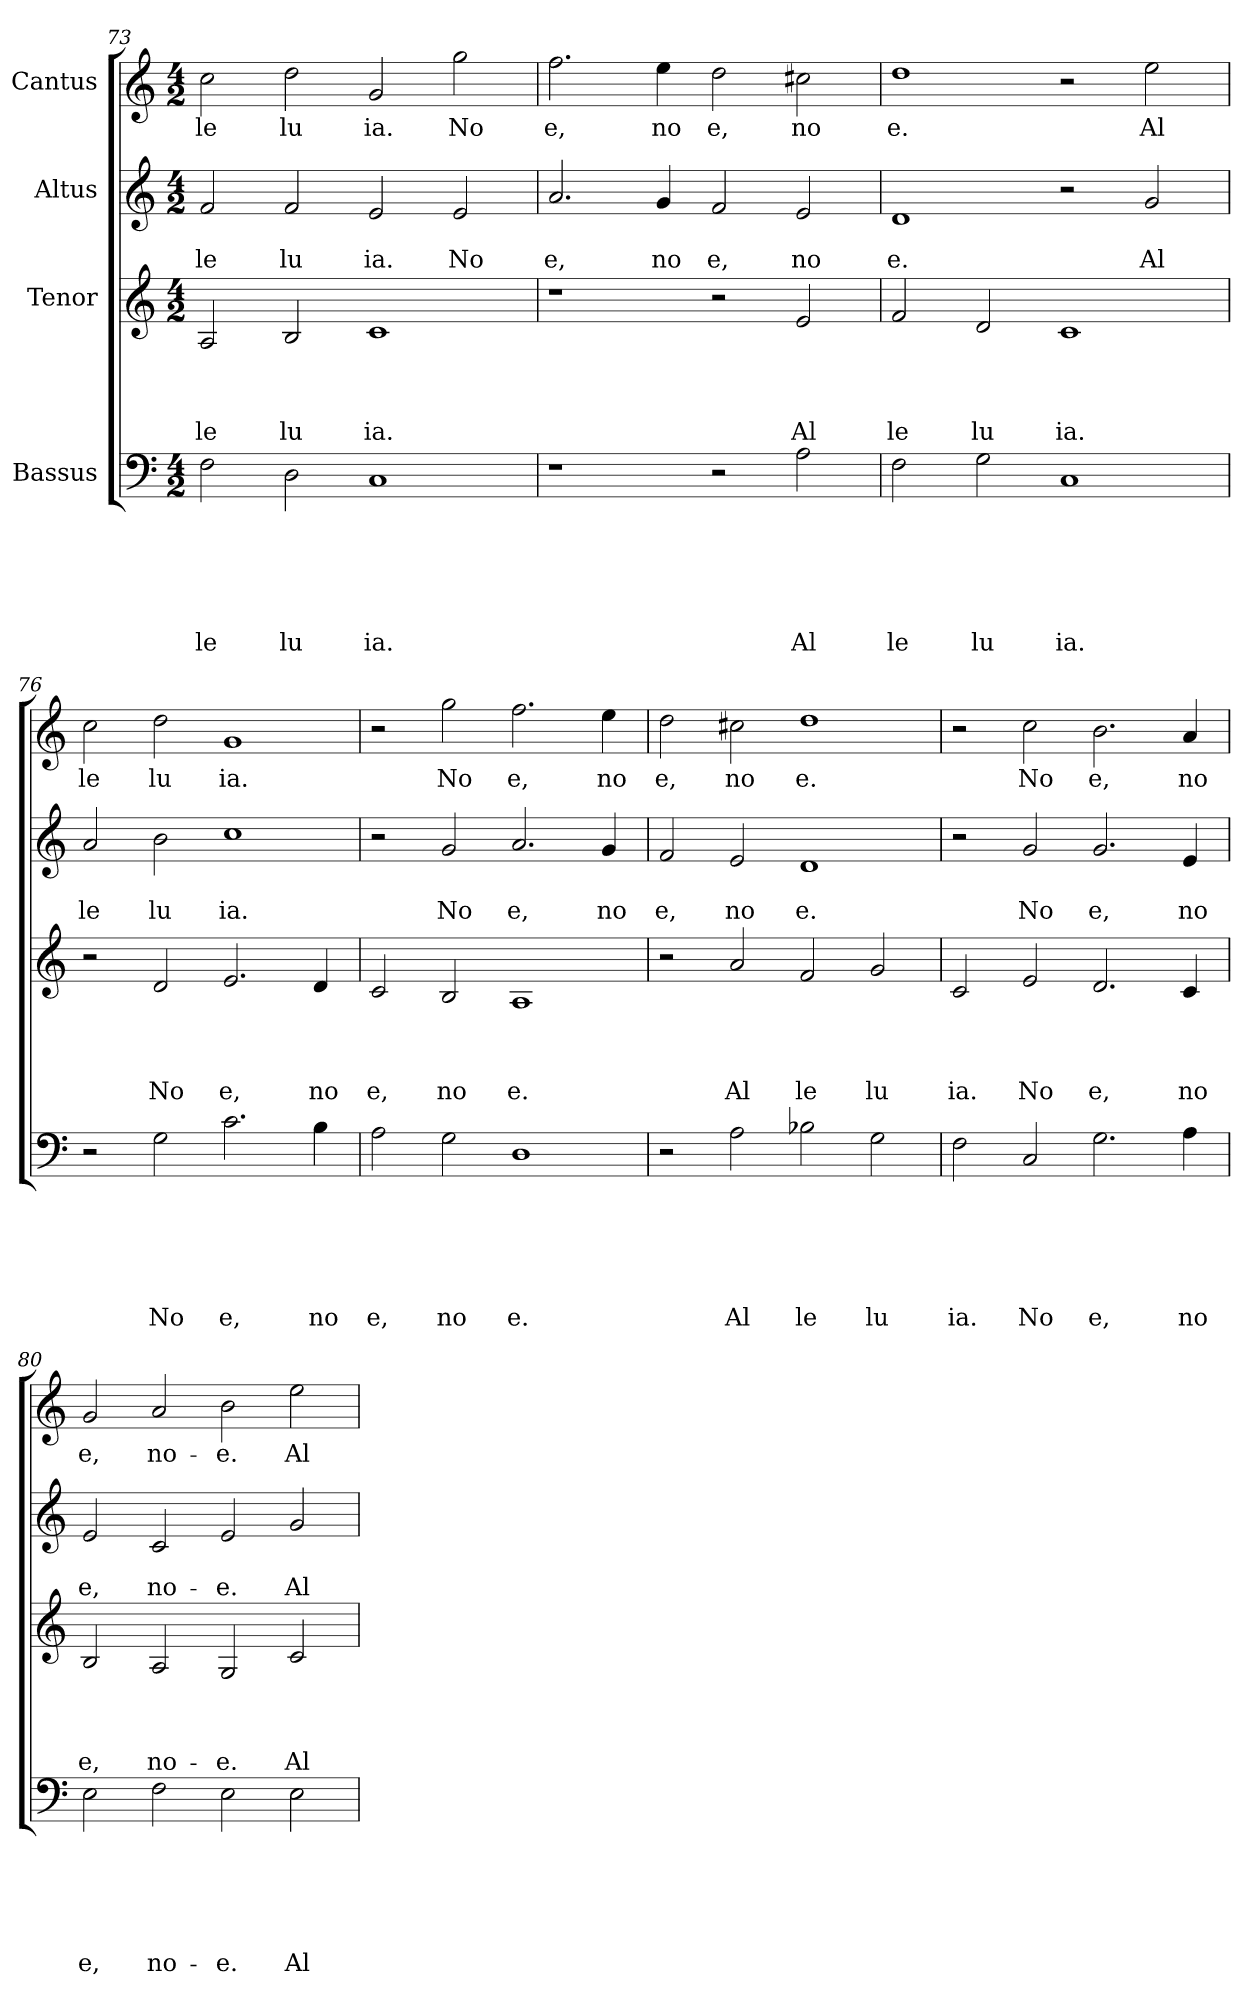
**kern	**text	**text	**text	**text	**text	**text	**kern	**text	**text	**text	**text	**kern	**text	**text	**kern	**text
*part4	*part4	*part4	*part4	*part4	*part4	*part4	*part3	*part3	*part3	*part3	*part3	*part2	*part2	*part2	*part1	*part1
*staff4	*staff4	*staff4	*staff4	*staff4	*staff4	*staff4	*staff3	*staff3	*staff3	*staff3	*staff3	*staff2	*staff2	*staff2	*staff1	*staff1
*I"Bassus	*	*	*	*	*	*	*I"Tenor	*	*	*	*	*I"Altus	*	*	*I"Cantus	*
!!LO:LB:g=z
*clefF4	*	*	*	*	*	*	*clefG2	*	*	*	*	*clefG2	*	*	*clefG2	*
*k[]	*	*	*	*	*	*	*k[]	*	*	*	*	*k[]	*	*	*k[]	*
*C:	*	*	*	*	*	*	*C:	*	*	*	*	*C:	*	*	*C:	*
*M4/2	*	*	*	*	*	*	*M4/2	*	*	*	*	*M4/2	*	*	*M4/2	*
=73	=73	=73	=73	=73	=73	=73	=73	=73	=73	=73	=73	=73	=73	=73	=73	=73
!	!	!	!	!	!	!LO:LY:b	!	!	!	!	!LO:LY:b	!	!	!LO:LY:b	!	!LO:LY:b
2F\	.	.	.	.	.	-le	2A/	.	.	.	le	2f/	.	le	2cc\	le
!	!	!	!	!	!	!LO:LY:b	!	!	!	!	!LO:LY:b	!	!	!LO:LY:b	!	!LO:LY:b
2D\	.	.	.	.	.	lu	2B/	.	.	.	lu	2f/	.	lu	2dd\	lu
!	!	!	!	!	!	!LO:LY:b	!	!	!	!	!LO:LY:b	!	!	!LO:LY:b	!	!LO:LY:b
1C	.	.	.	.	.	ia.	1c	.	.	.	ia.	2e/	.	ia.	2g/	ia.
!	!	!	!	!	!	!	!	!	!	!	!	!	!	!LO:LY:b	!	!LO:LY:b
.	.	.	.	.	.	.	.	.	.	.	.	2e/	.	No	2gg\	No
=74	=74	=74	=74	=74	=74	=74	=74	=74	=74	=74	=74	=74	=74	=74	=74	=74
!	!	!	!	!	!	!	!	!	!	!	!	!	!	!LO:LY:b	!	!LO:LY:b
1r	.	.	.	.	.	.	1r	.	.	.	.	2.a/	.	e,	2.ff\	e,
!	!	!	!	!	!	!	!	!	!	!	!	!	!	!LO:LY:b	!	!LO:LY:b
.	.	.	.	.	.	.	.	.	.	.	.	4g/	.	no	4ee\	no
!	!	!	!	!	!	!	!	!	!	!	!	!	!	!LO:LY:b	!	!LO:LY:b
2r	.	.	.	.	.	.	2r	.	.	.	.	2f/	.	e,	2dd\	e,
!	!	!	!	!	!	!LO:LY:b	!	!	!	!	!LO:LY:b	!	!	!LO:LY:b	!	!LO:LY:b
2A\	.	.	.	.	.	Al	2e/	.	.	.	Al	2e/	.	no	2cc#X\	no
=75	=75	=75	=75	=75	=75	=75	=75	=75	=75	=75	=75	=75	=75	=75	=75	=75
!	!	!	!	!	!	!LO:LY:b	!	!	!	!	!LO:LY:b	!	!	!LO:LY:b	!	!LO:LY:b
2F\	.	.	.	.	.	le	2f/	.	.	.	le	1d	.	e.	1dd	e.
!	!	!	!	!	!	!LO:LY:b	!	!	!	!	!LO:LY:b	!	!	!	!	!
2G\	.	.	.	.	.	lu	2d/	.	.	.	lu	.	.	.	.	.
!	!	!	!	!	!	!LO:LY:b	!	!	!	!	!LO:LY:b	!	!	!	!	!
1C	.	.	.	.	.	ia.	1c	.	.	.	ia.	2r	.	.	2r	.
!	!	!	!	!	!	!	!	!	!	!	!	!	!	!LO:LY:b	!	!LO:LY:b
.	.	.	.	.	.	.	.	.	.	.	.	2g/	.	Al	2ee\	Al
=76	=76	=76	=76	=76	=76	=76	=76	=76	=76	=76	=76	=76	=76	=76	=76	=76
!	!	!	!	!	!	!	!	!	!	!	!	!	!	!LO:LY:b	!	!LO:LY:b
2r	.	.	.	.	.	.	2r	.	.	.	.	2a/	.	le	2cc\	le
!	!	!	!	!	!	!LO:LY:b	!	!	!	!	!LO:LY:b	!	!	!LO:LY:b	!	!LO:LY:b
2G\	.	.	.	.	.	No	2d/	.	.	.	No	2b\	.	lu	2dd\	lu
!	!	!	!	!	!	!LO:LY:b	!	!	!	!	!LO:LY:b	!	!	!LO:LY:b	!	!LO:LY:b
2.c\	.	.	.	.	.	e,	2.e/	.	.	.	e,	1cc	.	ia.	1g	ia.
!	!	!	!	!	!	!LO:LY:b	!	!	!	!	!LO:LY:b	!	!	!	!	!
4B\	.	.	.	.	.	no	4d/	.	.	.	no	.	.	.	.	.
=77	=77	=77	=77	=77	=77	=77	=77	=77	=77	=77	=77	=77	=77	=77	=77	=77
!	!	!	!	!	!	!LO:LY:b	!	!	!	!	!LO:LY:b	!	!	!	!	!
2A\	.	.	.	.	.	e,	2c/	.	.	.	e,	2r	.	.	2r	.
!	!	!	!	!	!	!LO:LY:b	!	!	!	!	!LO:LY:b	!	!	!LO:LY:b	!	!LO:LY:b
2G\	.	.	.	.	.	no	2B/	.	.	.	no	2g/	.	No	2gg\	No
!	!	!	!	!	!	!LO:LY:b	!	!	!	!	!LO:LY:b	!	!	!LO:LY:b	!	!LO:LY:b
1D	.	.	.	.	.	e.	1A	.	.	.	e.	2.a/	.	e,	2.ff\	e,
!	!	!	!	!	!	!	!	!	!	!	!	!	!	!LO:LY:b	!	!LO:LY:b
.	.	.	.	.	.	.	.	.	.	.	.	4g/	.	no	4ee\	no
=78	=78	=78	=78	=78	=78	=78	=78	=78	=78	=78	=78	=78	=78	=78	=78	=78
!	!	!	!	!	!	!	!	!	!	!	!	!	!	!LO:LY:b	!	!LO:LY:b
2r	.	.	.	.	.	.	2r	.	.	.	.	2f/	.	e,	2dd\	e,
!	!	!	!	!	!	!LO:LY:b	!	!	!	!	!LO:LY:b	!	!	!LO:LY:b	!	!LO:LY:b
2A\	.	.	.	.	.	Al	2a/	.	.	.	Al	2e/	.	no	2cc#X\	no
!	!	!	!	!	!	!LO:LY:b	!	!	!	!	!LO:LY:b	!	!	!LO:LY:b	!	!LO:LY:b
2B-X\	.	.	.	.	.	le	2f/	.	.	.	le	1d	.	e.	1dd	e.
!	!	!	!	!	!	!LO:LY:b	!	!	!	!	!LO:LY:b	!	!	!	!	!
2G\	.	.	.	.	.	lu	2g/	.	.	.	lu	.	.	.	.	.
=79	=79	=79	=79	=79	=79	=79	=79	=79	=79	=79	=79	=79	=79	=79	=79	=79
!	!	!	!	!	!	!LO:LY:b	!	!	!	!	!LO:LY:b	!	!	!	!	!
2F\	.	.	.	.	.	ia.	2c/	.	.	.	ia.	2r	.	.	2r	.
!	!	!	!	!	!	!LO:LY:b	!	!	!	!	!LO:LY:b	!	!	!LO:LY:b	!	!LO:LY:b
2C/	.	.	.	.	.	No	2e/	.	.	.	No	2g/	.	No	2cc\	No
!	!	!	!	!	!	!LO:LY:b	!	!	!	!	!LO:LY:b	!	!	!LO:LY:b	!	!LO:LY:b
2.G\	.	.	.	.	.	e,	2.d/	.	.	.	e,	2.g/	.	e,	2.b\	e,
!	!	!	!	!	!	!LO:LY:b	!	!	!	!	!LO:LY:b	!	!	!LO:LY:b	!	!LO:LY:b
4A\	.	.	.	.	.	no	4c/	.	.	.	no	4e/	.	no	4a</	no
!!LO:LB:g=z
=80	=80	=80	=80	=80	=80	=80	=80	=80	=80	=80	=80	=80	=80	=80	=80	=80
!	!	!	!	!	!	!LO:LY:b	!	!	!	!	!LO:LY:b	!	!	!LO:LY:b	!	!LO:LY:b
2E\	.	.	.	.	.	e,	2B/	.	.	.	e,	2e/	.	e,	2g/	e,
!	!	!	!	!	!	!LO:LY:b	!	!	!	!	!LO:LY:b	!	!	!LO:LY:b	!	!LO:LY:b
2F\	.	.	.	.	.	no-	2A/	.	.	.	no-	2c/	.	no-	2a/	no-
!	!	!	!	!	!	!LO:LY:b	!	!	!	!	!LO:LY:b	!	!	!LO:LY:b	!	!LO:LY:b
2E\	.	.	.	.	.	-e.	2G/	.	.	.	-e.	2e/	.	-e.	2b\	-e.
!	!	!	!	!	!	!LO:LY:b	!	!	!	!	!LO:LY:b	!	!	!LO:LY:b	!	!LO:LY:b
2E\	.	.	.	.	.	Al-	2c/	.	.	.	Al-	2g/	.	Al-	2ee\	Al-
=	=	=	=	=	=	=	=	=	=	=	=	=	=	=	=	=
*-	*-	*-	*-	*-	*-	*-	*-	*-	*-	*-	*-	*-	*-	*-	*-	*-
